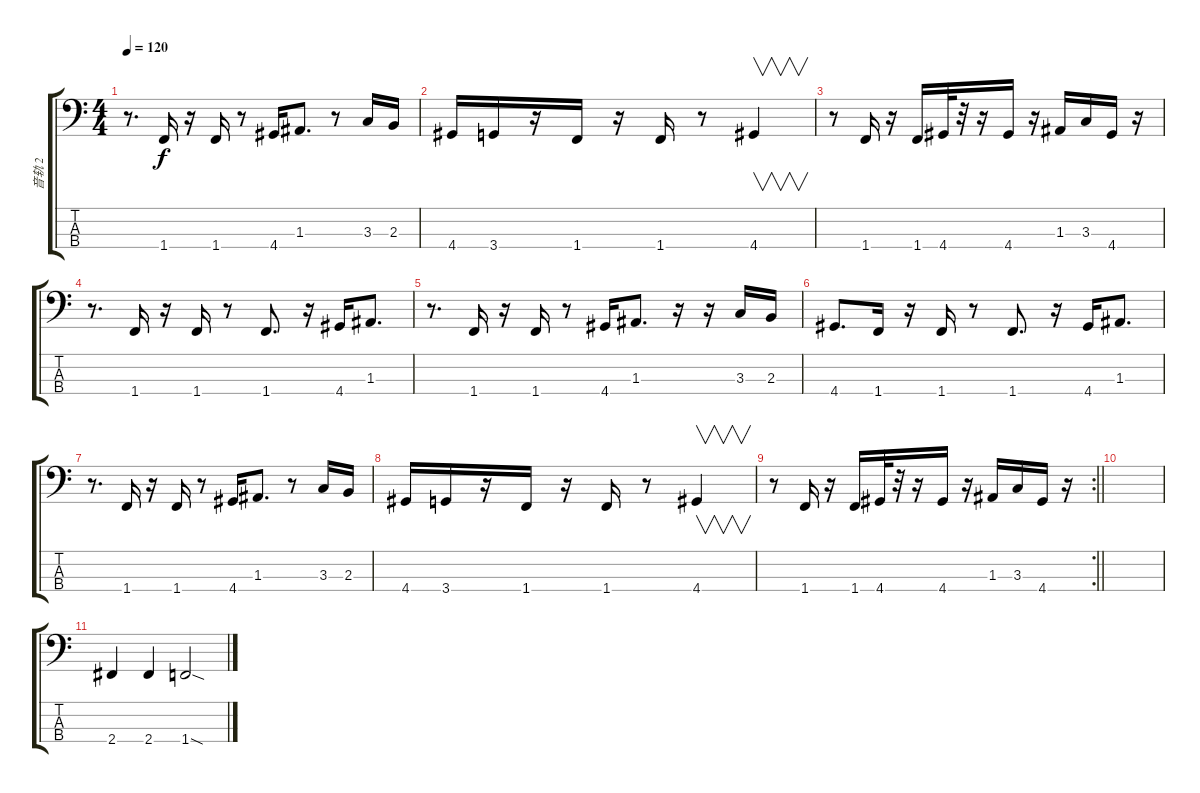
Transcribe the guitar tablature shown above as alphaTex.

\track ("音轨 2" "音轨 2") {instrument slapbass2}
\staff {score tabs}
\tuning (G2 D2 A1 E1) {hide}
\ts (4 4)
\tempo 120
\clef f4
\ks c
r.8{d dy f} 1.4.16 r.16 1.4.16 r.8 4.4.16 1.3.8{d} r.8 3.3.16 2.3.16 |
4.4.16 3.4.16 r.16 1.4.16 r.16 1.4.16 r.8 4.4.4{v} |
r.8 1.4.16 r.16 1.4.16 4.4.32 r.32 r.16 4.4.16 r.16 1.3.16 3.3.16 4.4.16 r.16{txt ""} |
r.8{d} 1.4.16 r.16 1.4.16 r.8 1.4.8{d} r.16 4.4.16 1.3.8{d} |
r.8{d} 1.4.16 r.16 1.4.16 r.8 4.4.16 1.3.8{d} r.16 r.16 3.3.16 2.3.16 |
4.4.8{d} 1.4.16 r.16 1.4.16 r.8 1.4.8{d} r.16 4.4.16 1.3.8{d} |
r.8{d} 1.4.16 r.16 1.4.16 r.8 4.4.16 1.3.8{d} r.8 3.3.16 2.3.16 |
4.4.16 3.4.16 r.16 1.4.16 r.16 1.4.16 r.8 4.4.4{v} |
\rc 2
\barLineRight lightlight
r.8 1.4.16 r.16 1.4.16 4.4.32 r.32 r.16 4.4.16 r.16 1.3.16 3.3.16 4.4.16 r.16 |
\section ("" "")
|
2.4.4 2.4.4 1.4{sod}.2
